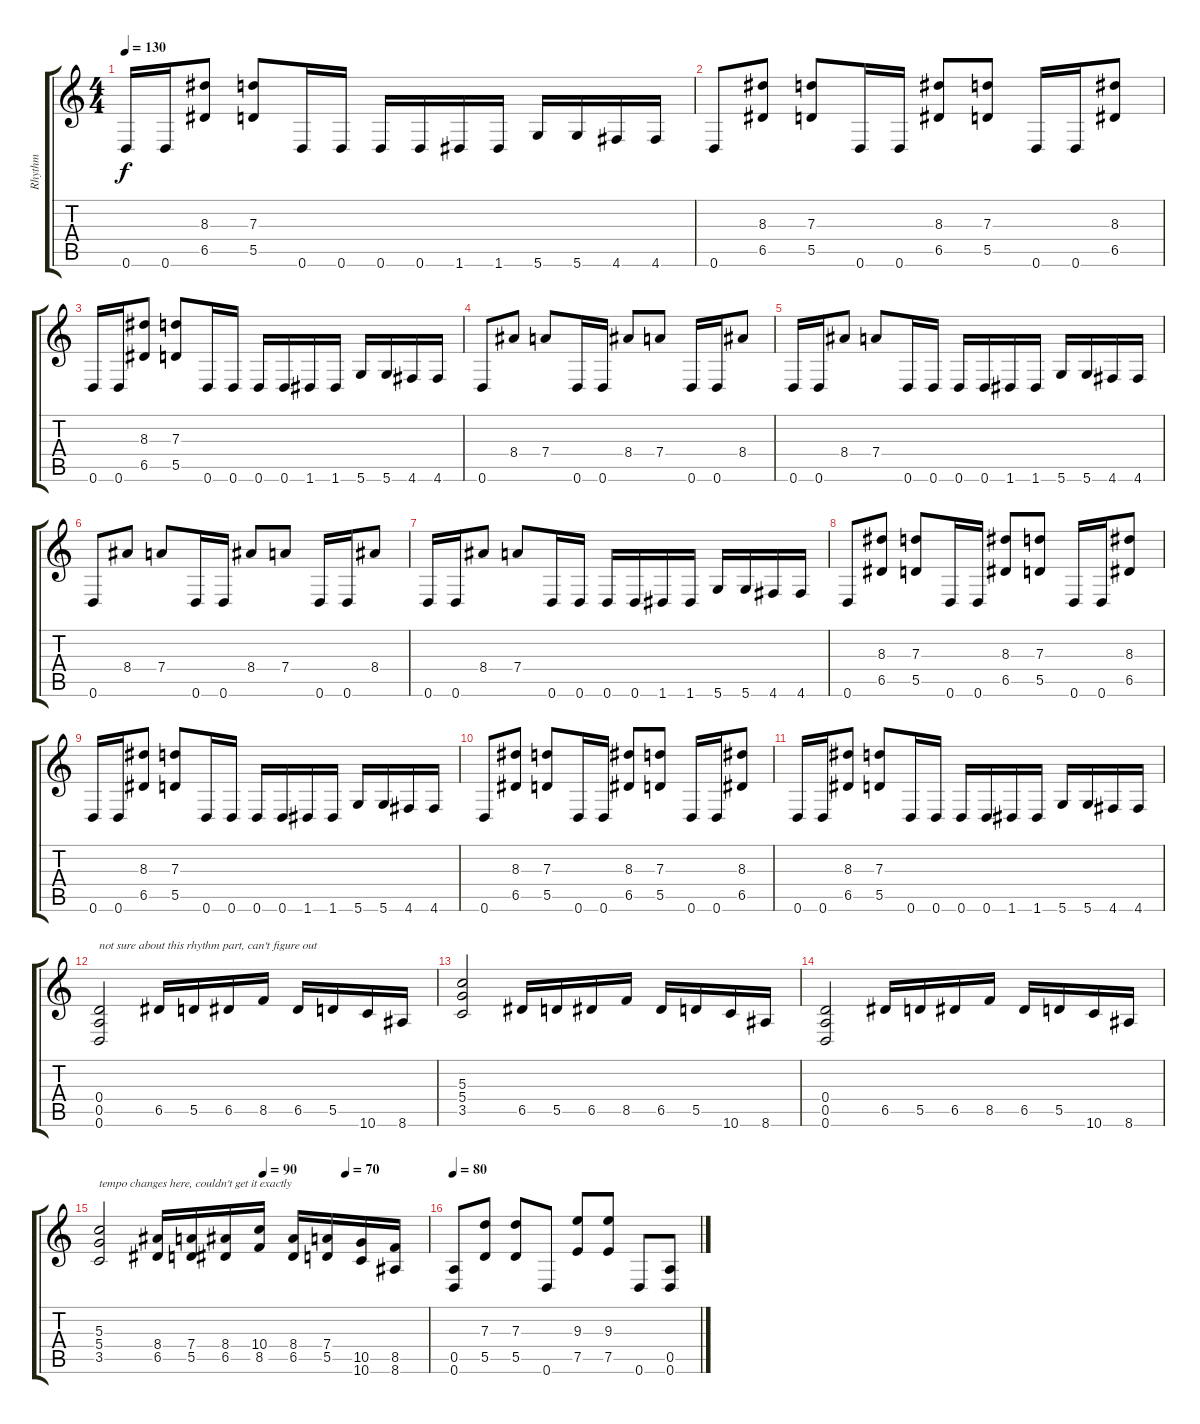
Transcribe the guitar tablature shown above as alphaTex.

\track ("Rhythm" "Rhythm") {instrument distortionguitar bank 1}
\staff {score tabs}
\tuning (E4 B3 G3 D3 A2 D2) {hide}
\ts (4 4)
\tempo 130
\clef g2
\ks c
0.6.16{dy f} 0.6.16 (8.3 6.5).8 (7.3 5.5).8 0.6.16 0.6.16 0.6.16 0.6.16 1.6.16 1.6.16 5.6.16 5.6.16 4.6.16 4.6.16 |
0.6.8 (8.3 6.5).8 (7.3 5.5).8 0.6.16 0.6.16 (8.3 6.5).8 (7.3 5.5).8 0.6.16 0.6.16 (8.3 6.5).8 |
0.6.16 0.6.16 (8.3 6.5).8 (7.3 5.5).8 0.6.16 0.6.16 0.6.16 0.6.16 1.6.16 1.6.16 5.6.16 5.6.16 4.6.16 4.6.16 |
0.6.8 8.4.8 7.4.8 0.6.16 0.6.16 8.4.8 7.4.8 0.6.16 0.6.16 8.4.8 |
0.6.16 0.6.16 8.4.8 7.4.8 0.6.16 0.6.16 0.6.16 0.6.16 1.6.16 1.6.16 5.6.16 5.6.16 4.6.16 4.6.16 |
0.6.8 8.4.8 7.4.8 0.6.16 0.6.16 8.4.8 7.4.8 0.6.16 0.6.16 8.4.8 |
0.6.16 0.6.16 8.4.8 7.4.8 0.6.16 0.6.16 0.6.16 0.6.16 1.6.16 1.6.16 5.6.16 5.6.16 4.6.16 4.6.16 |
0.6.8 (8.3 6.5).8 (7.3 5.5).8 0.6.16 0.6.16 (8.3 6.5).8 (7.3 5.5).8 0.6.16 0.6.16 (8.3 6.5).8 |
0.6.16 0.6.16 (8.3 6.5).8 (7.3 5.5).8 0.6.16 0.6.16 0.6.16 0.6.16 1.6.16 1.6.16 5.6.16 5.6.16 4.6.16 4.6.16 |
0.6.8 (8.3 6.5).8 (7.3 5.5).8 0.6.16 0.6.16 (8.3 6.5).8 (7.3 5.5).8 0.6.16 0.6.16 (8.3 6.5).8 |
0.6.16 0.6.16 (8.3 6.5).8 (7.3 5.5).8 0.6.16 0.6.16 0.6.16 0.6.16 1.6.16 1.6.16 5.6.16 5.6.16 4.6.16 4.6.16 |
(0.4 0.5 0.6).2{txt "not sure about this rhythm part, can't figure out"} 6.5.16 5.5.16 6.5.16 8.5.16 6.5.16 5.5.16 10.6.16 8.6.16 |
(5.3 5.4 3.5).2 6.5.16 5.5.16 6.5.16 8.5.16 6.5.16 5.5.16 10.6.16 8.6.16 |
(0.4 0.5 0.6).2 6.5.16 5.5.16 6.5.16 8.5.16 6.5.16 5.5.16 10.6.16 8.6.16 |
\tempo (90 0.5)
\tempo (70 0.75)
(5.3 5.4 3.5).2{txt "tempo changes here, couldn't get it exactly"} (8.4 6.5).16 (7.4 5.5).16 (8.4 6.5).16 (10.4 8.5).16 (8.4 6.5).16 (7.4 5.5).16 (10.5 10.6).16 (8.5 8.6).16 |
\tempo 80
(0.5 0.6).8 (7.3 5.5).8 (7.3 5.5).8 0.6.8 (9.3 7.5).8 (9.3 7.5).8 0.6.8 (0.5 0.6).8
